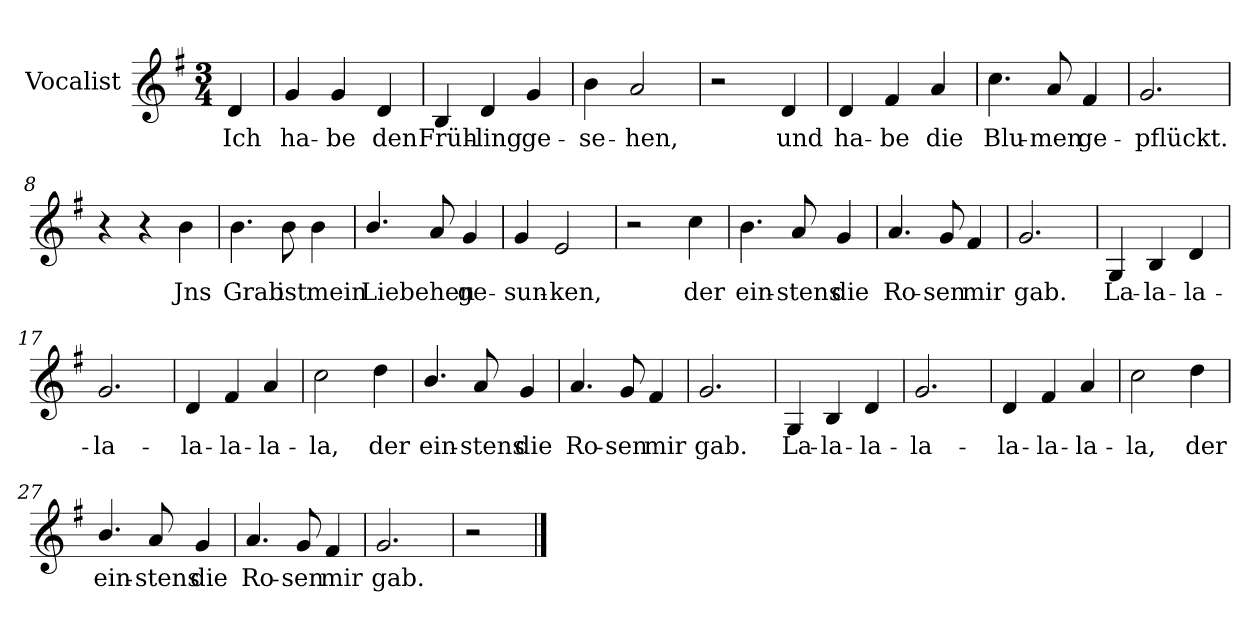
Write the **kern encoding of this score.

**kern	**text
*part1	*part1
*staff1	*staff1
*I"Vocalist	*
*k[f#]	*
*G:	*
*M3/4	*
=	=
4d	Ich
=1	=1
4g	ha-
4g	-be
4d	den
=2	=2
4B	Früh-
4d	-ling
4g	ge-
=3	=3
4b	-se-
2a	-hen,
=4	=4
2r	.
4d	und
=5	=5
4d	ha-
4f#	-be
4a	die
=6	=6
4.cc	Blu-
8a	-men
4f#	ge-
=7	=7
2.g	-pflückt.
=8	=8
4r	.
4r	.
4b	Jns
=9	=9
4.b	Grab
8b	ist
4b	mein
=10	=10
4.b/	Liebehen
8a	.
4g	ge-
=11	=11
4g	-sun-
2e	-ken,
=12	=12
2r	.
4cc	der
=13	=13
4.b	ein-
8a	-stens
4g	die
=14	=14
4.a	Ro-
8g	-sen
4f#	mir
=15	=15
2.g	gab.
=16	=16
4G	La-
4B	-la-
4d	-la-
=17	=17
2.g	-la-
=18	=18
4d	-la-
4f#	-la-
4a	-la-
=19	=19
2cc	-la,
4dd	der
=20	=20
4.b/	ein-
8a	-stens
4g	die
=21	=21
4.a	Ro-
8g	-sen
4f#	mir
=22	=22
2.g	gab.
=23	=23
4G	La-
4B	-la-
4d	-la-
=24	=24
2.g	-la-
=25	=25
4d	-la-
4f#	-la-
4a	-la-
=26	=26
2cc	-la,
4dd	der
=27	=27
4.b/	ein-
8a	-stens
4g	die
=28	=28
4.a	Ro-
8g	-sen
4f#	mir
=29	=29
2.g	gab.
=30	=30
2r	.
==	==
*-	*-
